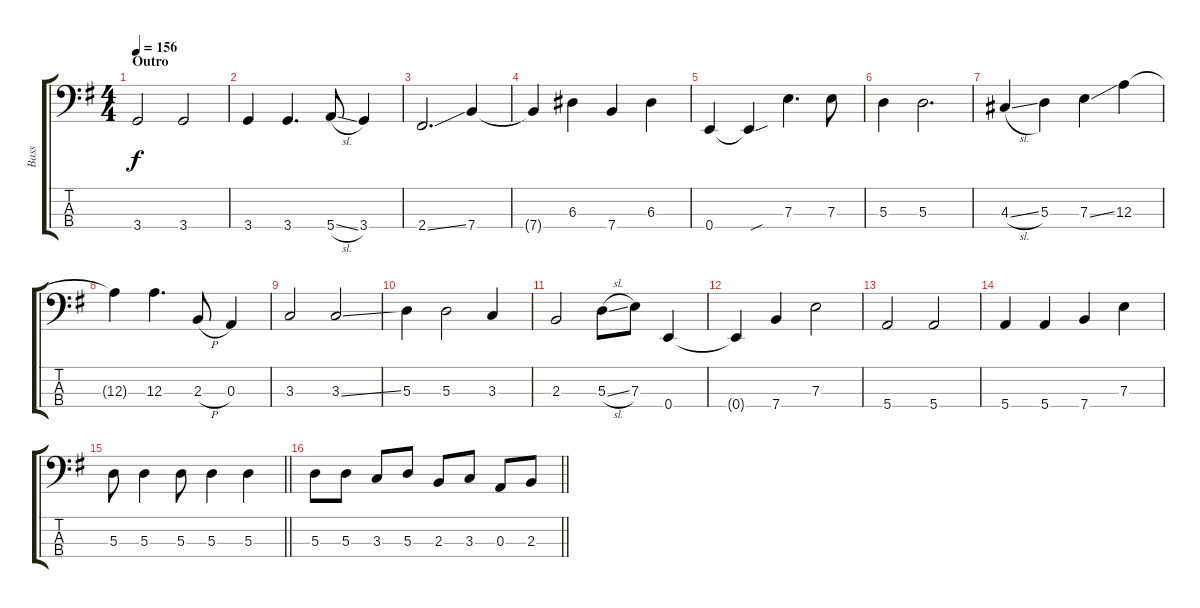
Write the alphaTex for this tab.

\track ("Bass" "Bass") {instrument electricbassfinger}
\staff {score tabs}
\tuning (G2 D2 A1 E1) {hide}
\ts (4 4)
\section ("" "Outro")
\tempo 156
\clef f4
\ks g
3.4.2{dy f} 3.4.2 |
3.4.4 3.4.4{d} 5.4{sl}.8 3.4.4 |
2.4{ss}.2{d} 7.4.4 |
7.4{t}.4 6.3.4 7.4.4 6.3.4 |
0.4.4 0.4{sou t}.4 7.3.4{d} 7.3.8 |
5.3.4 5.3.2{d} |
4.3{sl}.4 5.3.4 7.3{ss}.4 12.3.4 |
12.3{t}.4 12.3.4{d} 2.3{h}.8 0.3.4 |
3.3.2 3.3{ss}.2 |
5.3.4 5.3.2 3.3.4 |
2.3.2 5.3{sl}.8 7.3.8 0.4.4 |
0.4{t}.4 7.4.4 7.3.2 |
5.4.2 5.4.2 |
5.4.4 5.4.4 7.4.4 7.3.4 |
\barLineRight lightlight
5.3.8 5.3.4 5.3.8 5.3.4 5.3.4 |
\barLineRight lightlight
5.3.8 5.3.8 3.3.8 5.3.8 2.3.8 3.3.8 0.3.8 2.3.8
